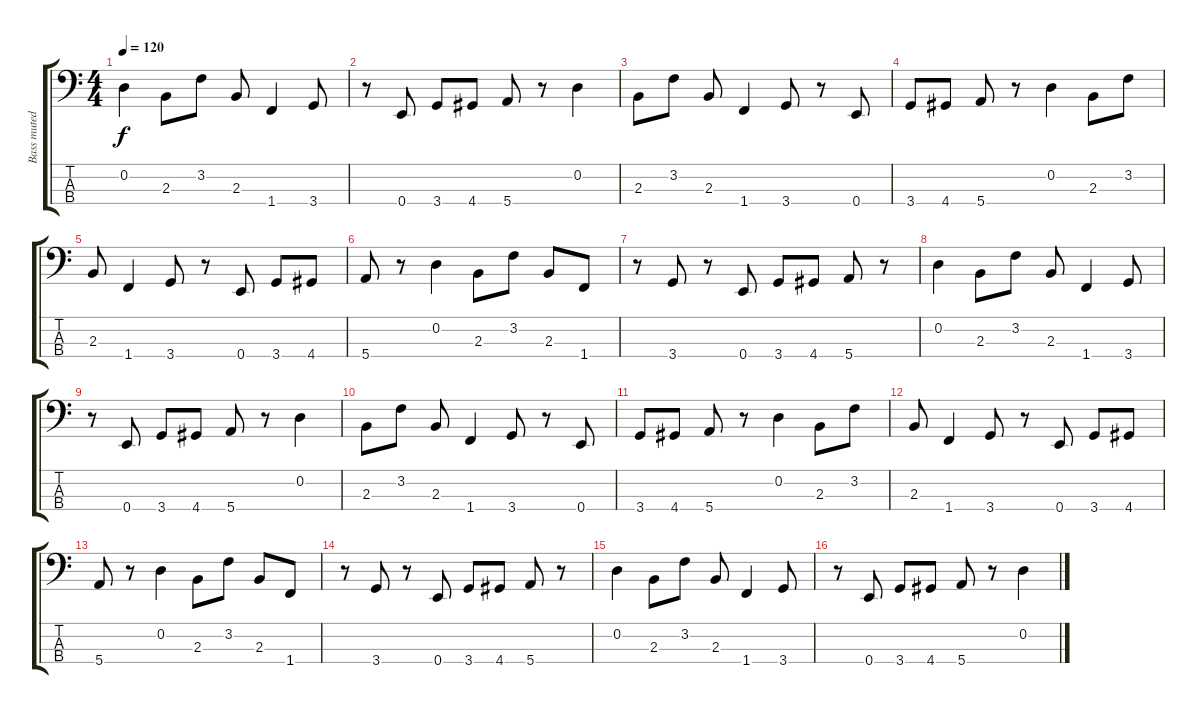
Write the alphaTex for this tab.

\track ("Bass muted" "Bass muted") {instrument electricguitarmuted}
\staff {score tabs}
\tuning (G2 D2 A1 E1) {hide}
\ts (4 4)
\tempo 120
\clef f4
\ks c
0.2.4{dy f instrument electricguitarmuted} 2.3.8 3.2.8 2.3.8 1.4.4 3.4.8 |
r.8 0.4.8 3.4.8 4.4.8 5.4.8 r.8 0.2.4 |
2.3.8 3.2.8 2.3.8 1.4.4 3.4.8 r.8 0.4.8 |
3.4.8 4.4.8 5.4.8 r.8 0.2.4 2.3.8 3.2.8 |
2.3.8 1.4.4 3.4.8 r.8 0.4.8 3.4.8 4.4.8 |
5.4.8 r.8 0.2.4 2.3.8 3.2.8 2.3.8 1.4.8 |
r.8 3.4.8 r.8 0.4.8 3.4.8 4.4.8 5.4.8 r.8 |
0.2.4 2.3.8 3.2.8 2.3.8 1.4.4 3.4.8 |
r.8 0.4.8 3.4.8 4.4.8 5.4.8 r.8 0.2.4 |
2.3.8 3.2.8 2.3.8 1.4.4 3.4.8 r.8 0.4.8 |
3.4.8 4.4.8 5.4.8 r.8 0.2.4 2.3.8 3.2.8 |
2.3.8 1.4.4 3.4.8 r.8 0.4.8 3.4.8 4.4.8 |
5.4.8 r.8 0.2.4 2.3.8 3.2.8 2.3.8 1.4.8 |
r.8 3.4.8 r.8 0.4.8 3.4.8 4.4.8 5.4.8 r.8 |
0.2.4 2.3.8 3.2.8 2.3.8 1.4.4 3.4.8 |
r.8 0.4.8 3.4.8 4.4.8 5.4.8 r.8 0.2.4
